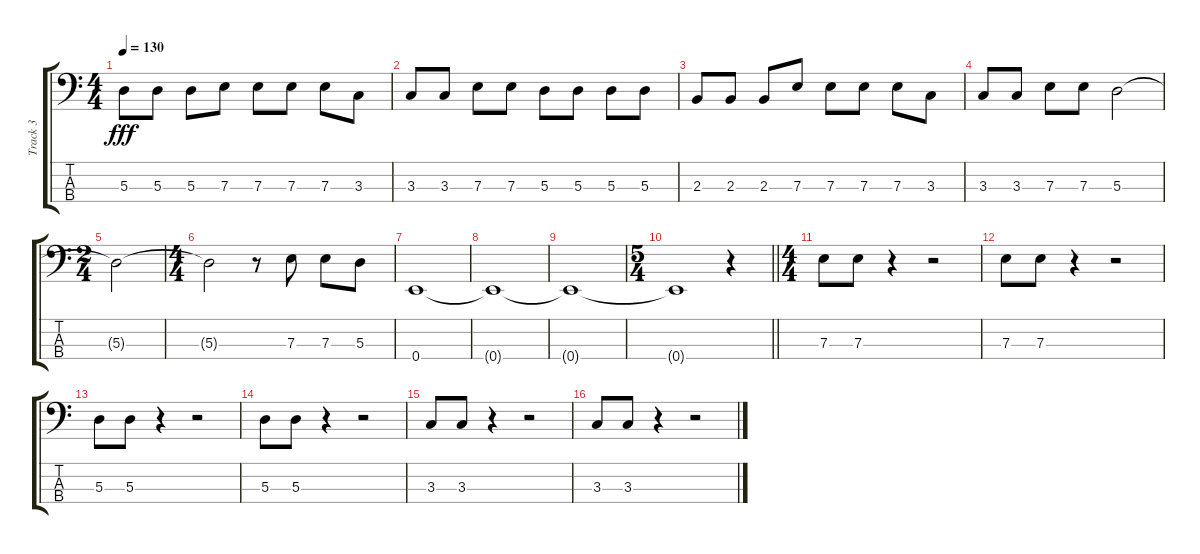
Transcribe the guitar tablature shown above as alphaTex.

\track ("Track 3" "Track 3") {instrument electricbassfinger}
\staff {score tabs}
\tuning (G2 D2 A1 E1) {hide}
\ts (4 4)
\tempo 130
\clef f4
\ks c
5.3.8{dy fff} 5.3.8 5.3.8 7.3.8 7.3.8 7.3.8 7.3.8 3.3.8 |
3.3.8 3.3.8 7.3.8 7.3.8 5.3.8 5.3.8 5.3.8 5.3.8 |
2.3.8 2.3.8 2.3.8 7.3.8 7.3.8 7.3.8 7.3.8 3.3.8 |
3.3.8 3.3.8 7.3.8 7.3.8 5.3.2 |
\ts (2 4)
5.3{t}.2 |
\ts (4 4)
5.3{t}.2 r.8 7.3.8 7.3.8 5.3.8 |
0.4.1 |
0.4{t}.1 |
0.4{t}.1 |
\ts (5 4)
\barLineRight lightlight
0.4{t}.1 r.4 |
\ts (4 4)
7.3.8 7.3.8 r.4 r.2 |
7.3.8 7.3.8 r.4 r.2 |
5.3.8 5.3.8 r.4 r.2 |
5.3.8 5.3.8 r.4 r.2 |
3.3.8 3.3.8 r.4 r.2 |
3.3.8 3.3.8 r.4 r.2
